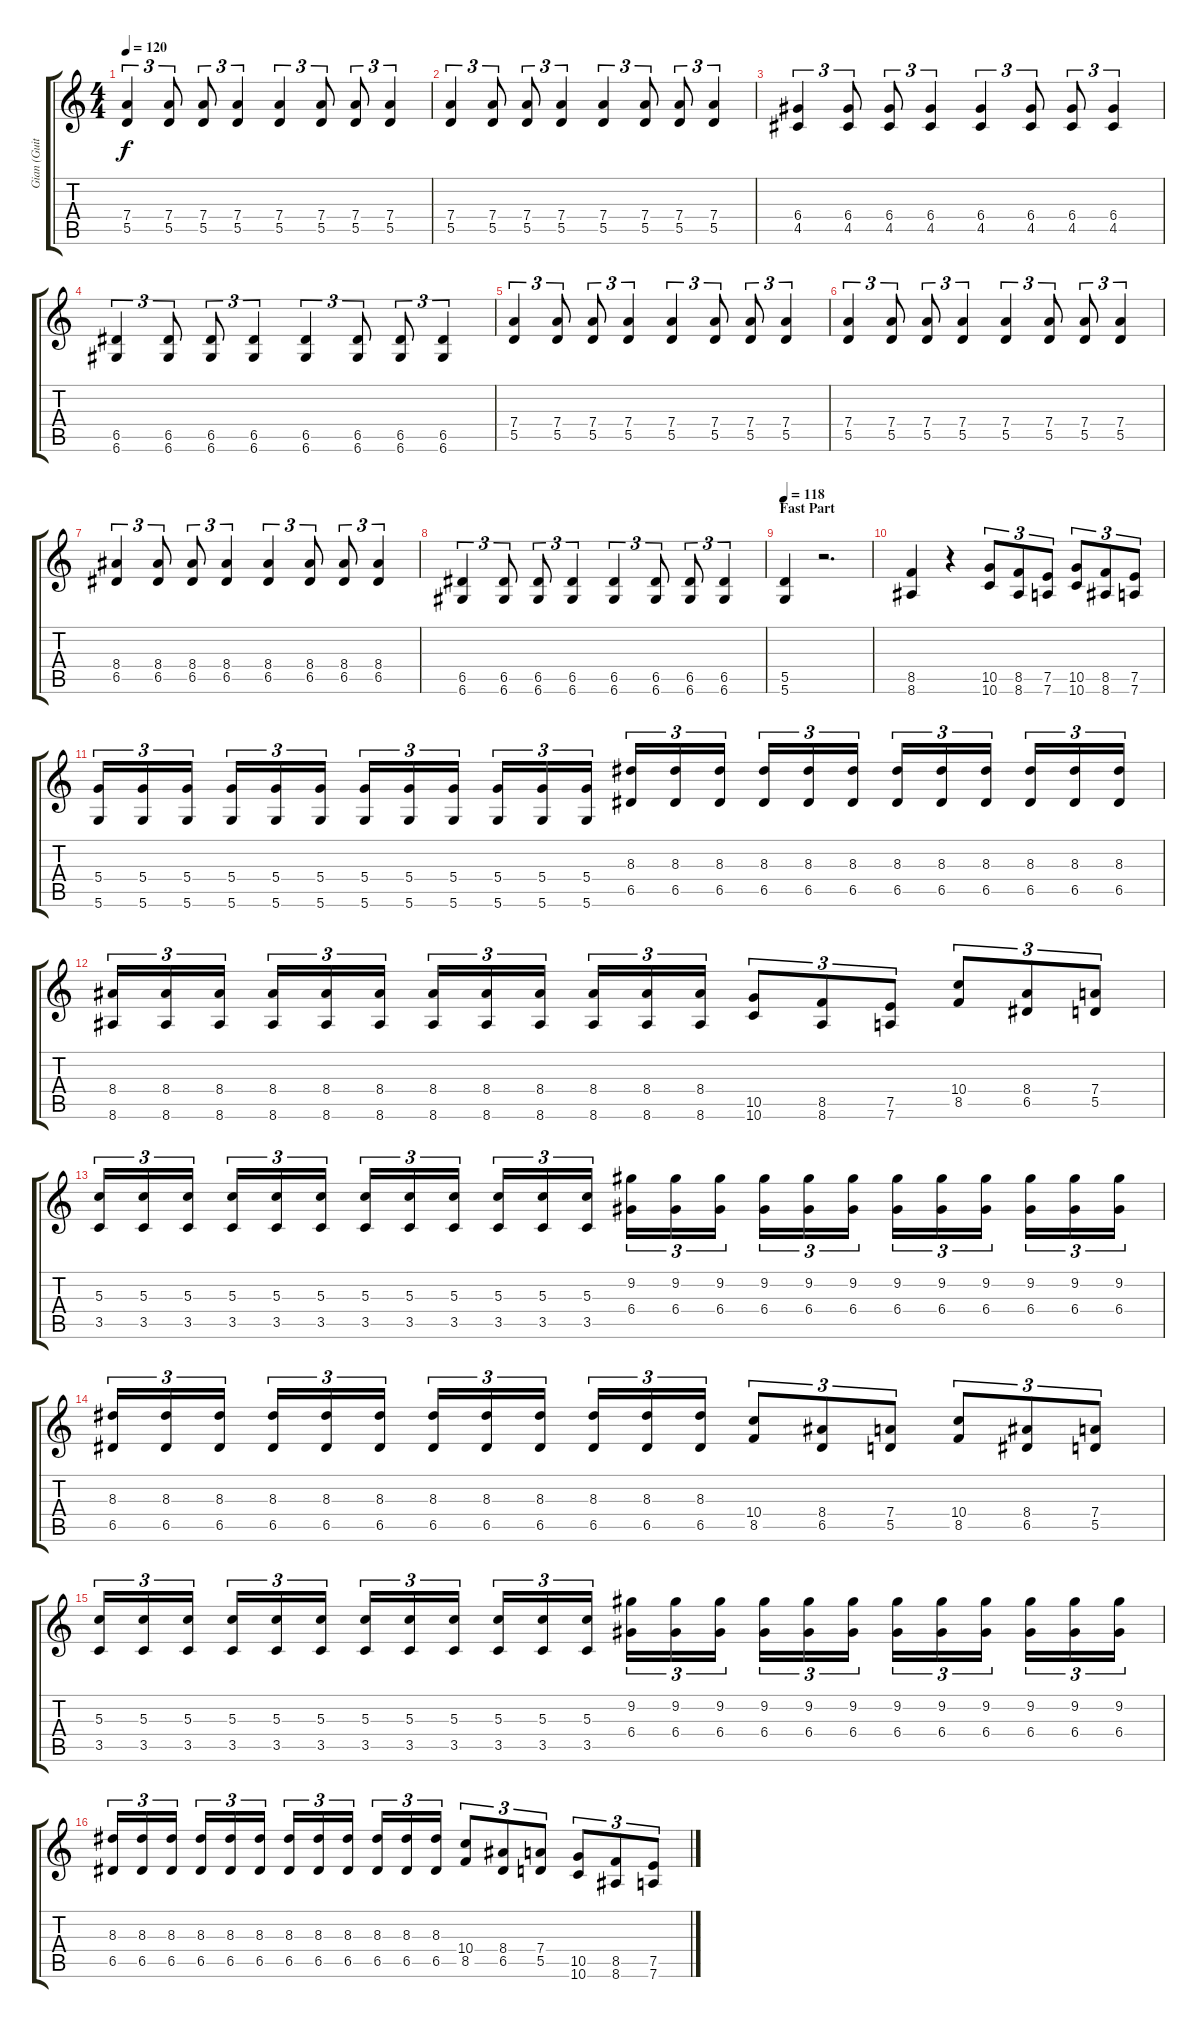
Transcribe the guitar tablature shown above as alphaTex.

\track ("Gian (Guitar)" "Gian (Guit") {instrument distortionguitar}
\staff {score tabs}
\tuning (E4 B3 G3 D3 A2 D2) {hide}
\ts (4 4)
\tempo 120
\clef g2
\ks c
(7.4 5.5).4{tu (3 2) dy f} (7.4 5.5).8{tu (3 2)} (7.4 5.5).8{tu (3 2)} (7.4 5.5).4{tu (3 2)} (7.4 5.5).4{tu (3 2)} (7.4 5.5).8{tu (3 2)} (7.4 5.5).8{tu (3 2)} (7.4 5.5).4{tu (3 2)} |
(7.4 5.5).4{tu (3 2)} (7.4 5.5).8{tu (3 2)} (7.4 5.5).8{tu (3 2)} (7.4 5.5).4{tu (3 2)} (7.4 5.5).4{tu (3 2)} (7.4 5.5).8{tu (3 2)} (7.4 5.5).8{tu (3 2)} (7.4 5.5).4{tu (3 2)} |
(6.4 4.5).4{tu (3 2)} (6.4 4.5).8{tu (3 2)} (6.4 4.5).8{tu (3 2)} (6.4 4.5).4{tu (3 2)} (6.4 4.5).4{tu (3 2)} (6.4 4.5).8{tu (3 2)} (6.4 4.5).8{tu (3 2)} (6.4 4.5).4{tu (3 2)} |
(6.5 6.6).4{tu (3 2)} (6.5 6.6).8{tu (3 2)} (6.5 6.6).8{tu (3 2)} (6.5 6.6).4{tu (3 2)} (6.5 6.6).4{tu (3 2)} (6.5 6.6).8{tu (3 2)} (6.5 6.6).8{tu (3 2)} (6.5 6.6).4{tu (3 2)} |
(7.4 5.5).4{tu (3 2)} (7.4 5.5).8{tu (3 2)} (7.4 5.5).8{tu (3 2)} (7.4 5.5).4{tu (3 2)} (7.4 5.5).4{tu (3 2)} (7.4 5.5).8{tu (3 2)} (7.4 5.5).8{tu (3 2)} (7.4 5.5).4{tu (3 2)} |
(7.4 5.5).4{tu (3 2)} (7.4 5.5).8{tu (3 2)} (7.4 5.5).8{tu (3 2)} (7.4 5.5).4{tu (3 2)} (7.4 5.5).4{tu (3 2)} (7.4 5.5).8{tu (3 2)} (7.4 5.5).8{tu (3 2)} (7.4 5.5).4{tu (3 2)} |
(8.4 6.5).4{tu (3 2)} (8.4 6.5).8{tu (3 2)} (8.4 6.5).8{tu (3 2)} (8.4 6.5).4{tu (3 2)} (8.4 6.5).4{tu (3 2)} (8.4 6.5).8{tu (3 2)} (8.4 6.5).8{tu (3 2)} (8.4 6.5).4{tu (3 2)} |
(6.5 6.6).4{tu (3 2)} (6.5 6.6).8{tu (3 2)} (6.5 6.6).8{tu (3 2)} (6.5 6.6).4{tu (3 2)} (6.5 6.6).4{tu (3 2)} (6.5 6.6).8{tu (3 2)} (6.5 6.6).8{tu (3 2)} (6.5 6.6).4{tu (3 2)} |
\section ("" "Fast Part")
\tempo 118
(5.5 5.6).4 r.2{d} |
(8.5 8.6).4 r.4 (10.5 10.6).8{tu (3 2)} (8.5 8.6).8{tu (3 2)} (7.5 7.6).8{tu (3 2)} (10.5 10.6).8{tu (3 2)} (8.5 8.6).8{tu (3 2)} (7.5 7.6).8{tu (3 2)} |
(5.4 5.6).16{tu (3 2)} (5.4 5.6).16{tu (3 2)} (5.4 5.6).16{tu (3 2)} (5.4 5.6).16{tu (3 2)} (5.4 5.6).16{tu (3 2)} (5.4 5.6).16{tu (3 2)} (5.4 5.6).16{tu (3 2)} (5.4 5.6).16{tu (3 2)} (5.4 5.6).16{tu (3 2)} (5.4 5.6).16{tu (3 2)} (5.4 5.6).16{tu (3 2)} (5.4 5.6).16{tu (3 2)} (8.3 6.5).16{tu (3 2)} (8.3 6.5).16{tu (3 2)} (8.3 6.5).16{tu (3 2)} (8.3 6.5).16{tu (3 2)} (8.3 6.5).16{tu (3 2)} (8.3 6.5).16{tu (3 2)} (8.3 6.5).16{tu (3 2)} (8.3 6.5).16{tu (3 2)} (8.3 6.5).16{tu (3 2)} (8.3 6.5).16{tu (3 2)} (8.3 6.5).16{tu (3 2)} (8.3 6.5).16{tu (3 2)} |
(8.4 8.6).16{tu (3 2)} (8.4 8.6).16{tu (3 2)} (8.4 8.6).16{tu (3 2)} (8.4 8.6).16{tu (3 2)} (8.4 8.6).16{tu (3 2)} (8.4 8.6).16{tu (3 2)} (8.4 8.6).16{tu (3 2)} (8.4 8.6).16{tu (3 2)} (8.4 8.6).16{tu (3 2)} (8.4 8.6).16{tu (3 2)} (8.4 8.6).16{tu (3 2)} (8.4 8.6).16{tu (3 2)} (10.5 10.6).8{tu (3 2)} (8.5 8.6).8{tu (3 2)} (7.5 7.6).8{tu (3 2)} (10.4 8.5).8{tu (3 2)} (8.4 6.5).8{tu (3 2)} (7.4 5.5).8{tu (3 2)} |
(5.3 3.5).16{tu (3 2)} (5.3 3.5).16{tu (3 2)} (5.3 3.5).16{tu (3 2)} (5.3 3.5).16{tu (3 2)} (5.3 3.5).16{tu (3 2)} (5.3 3.5).16{tu (3 2)} (5.3 3.5).16{tu (3 2)} (5.3 3.5).16{tu (3 2)} (5.3 3.5).16{tu (3 2)} (5.3 3.5).16{tu (3 2)} (5.3 3.5).16{tu (3 2)} (5.3 3.5).16{tu (3 2)} (9.2 6.4).16{tu (3 2)} (9.2 6.4).16{tu (3 2)} (9.2 6.4).16{tu (3 2)} (9.2 6.4).16{tu (3 2)} (9.2 6.4).16{tu (3 2)} (9.2 6.4).16{tu (3 2)} (9.2 6.4).16{tu (3 2)} (9.2 6.4).16{tu (3 2)} (9.2 6.4).16{tu (3 2)} (9.2 6.4).16{tu (3 2)} (9.2 6.4).16{tu (3 2)} (9.2 6.4).16{tu (3 2)} |
(8.3 6.5).16{tu (3 2)} (8.3 6.5).16{tu (3 2)} (8.3 6.5).16{tu (3 2)} (8.3 6.5).16{tu (3 2)} (8.3 6.5).16{tu (3 2)} (8.3 6.5).16{tu (3 2)} (8.3 6.5).16{tu (3 2)} (8.3 6.5).16{tu (3 2)} (8.3 6.5).16{tu (3 2)} (8.3 6.5).16{tu (3 2)} (8.3 6.5).16{tu (3 2)} (8.3 6.5).16{tu (3 2)} (10.4 8.5).8{tu (3 2)} (8.4 6.5).8{tu (3 2)} (7.4 5.5).8{tu (3 2)} (10.4 8.5).8{tu (3 2)} (8.4 6.5).8{tu (3 2)} (7.4 5.5).8{tu (3 2)} |
(5.3 3.5).16{tu (3 2)} (5.3 3.5).16{tu (3 2)} (5.3 3.5).16{tu (3 2)} (5.3 3.5).16{tu (3 2)} (5.3 3.5).16{tu (3 2)} (5.3 3.5).16{tu (3 2)} (5.3 3.5).16{tu (3 2)} (5.3 3.5).16{tu (3 2)} (5.3 3.5).16{tu (3 2)} (5.3 3.5).16{tu (3 2)} (5.3 3.5).16{tu (3 2)} (5.3 3.5).16{tu (3 2)} (9.2 6.4).16{tu (3 2)} (9.2 6.4).16{tu (3 2)} (9.2 6.4).16{tu (3 2)} (9.2 6.4).16{tu (3 2)} (9.2 6.4).16{tu (3 2)} (9.2 6.4).16{tu (3 2)} (9.2 6.4).16{tu (3 2)} (9.2 6.4).16{tu (3 2)} (9.2 6.4).16{tu (3 2)} (9.2 6.4).16{tu (3 2)} (9.2 6.4).16{tu (3 2)} (9.2 6.4).16{tu (3 2)} |
(8.3 6.5).16{tu (3 2)} (8.3 6.5).16{tu (3 2)} (8.3 6.5).16{tu (3 2)} (8.3 6.5).16{tu (3 2)} (8.3 6.5).16{tu (3 2)} (8.3 6.5).16{tu (3 2)} (8.3 6.5).16{tu (3 2)} (8.3 6.5).16{tu (3 2)} (8.3 6.5).16{tu (3 2)} (8.3 6.5).16{tu (3 2)} (8.3 6.5).16{tu (3 2)} (8.3 6.5).16{tu (3 2)} (10.4 8.5).8{tu (3 2)} (8.4 6.5).8{tu (3 2)} (7.4 5.5).8{tu (3 2)} (10.5 10.6).8{tu (3 2)} (8.5 8.6).8{tu (3 2)} (7.5 7.6).8{tu (3 2)}
